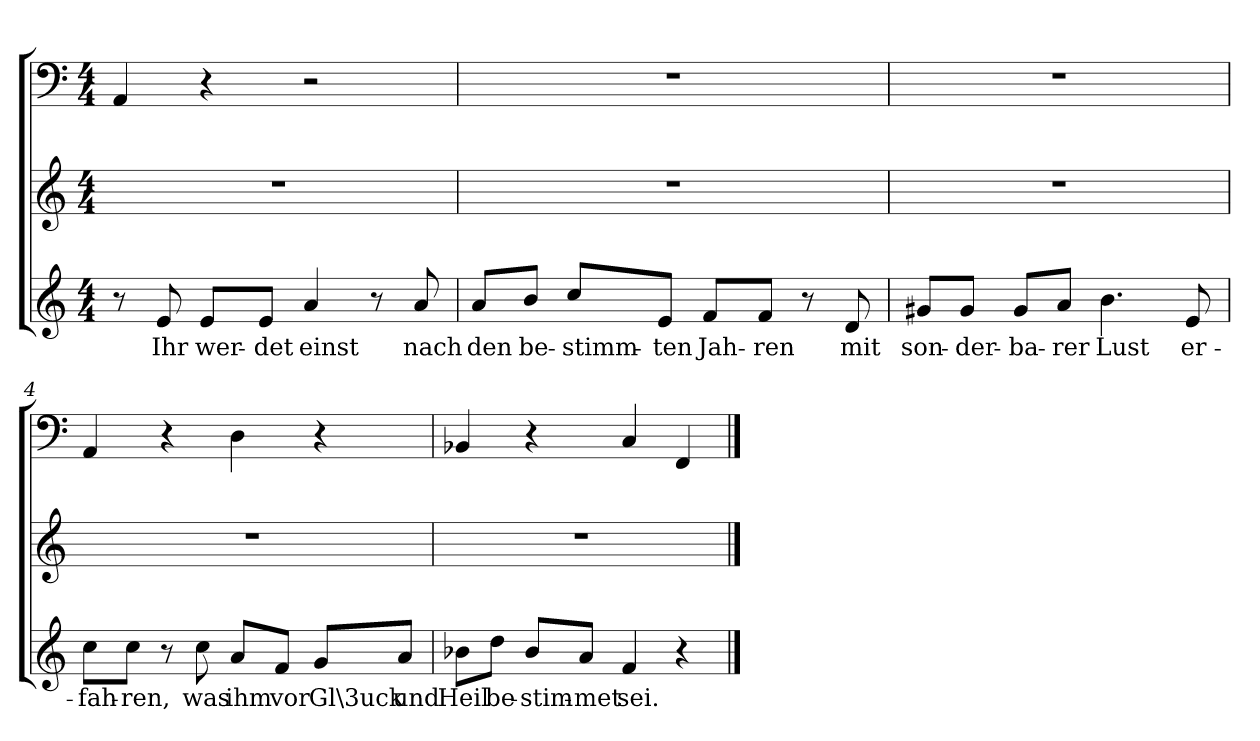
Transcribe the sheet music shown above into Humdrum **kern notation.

**kern	**text	**kern	**kern
*part3	*part3	*part2	*part1
*staff3	*staff3	*staff2	*staff1
*clefG2	*	*clefG2	*clefF4
*k[]	*	*k[]	*k[]
*a:	*	*a:	*a:
*M4/4	*	*M4/4	*M4/4
=1	=1	=1	=1
8r	.	1r	4AA/
8e/	Ihr	.	.
8e/L	wer-	.	4r
8e/J	-det	.	.
4a/	einst	.	2r
8r	.	.	.
8a/	nach	.	.
=2	=2	=2	=2
8a/L	den	1r	1r
8b/J	be-	.	.
8cc/L	-stimm-	.	.
8e/J	-ten	.	.
8f/L	Jah-	.	.
8f/J	-ren	.	.
8r	.	.	.
8d/	mit	.	.
=3	=3	=3	=3
8g#X/L	son-	1r	1r
8g#/J	-der-	.	.
8g#/L	-ba-	.	.
8a/J	-rer	.	.
4.b\	Lust	.	.
8e/	er-	.	.
=4	=4	=4	=4
8cc\L	-fah-	1r	4AA/
8cc\J	-ren,	.	.
8r	.	.	4r
8cc\	was	.	.
8a/L	ihm	.	4D\
8f/J	vor	.	.
8g/L	Gl\3uck	.	4r
8a/J	und	.	.
=5	=5	=5	=5
8b-X\L	Heil	1r	4BB-X/
8dd\J	be-	.	.
8b-/L	-stim-	.	4r
8a/J	-met	.	.
4f/	sei.	.	4C/
4r	.	.	4FF/
==	==	==	==
*-	*-	*-	*-
